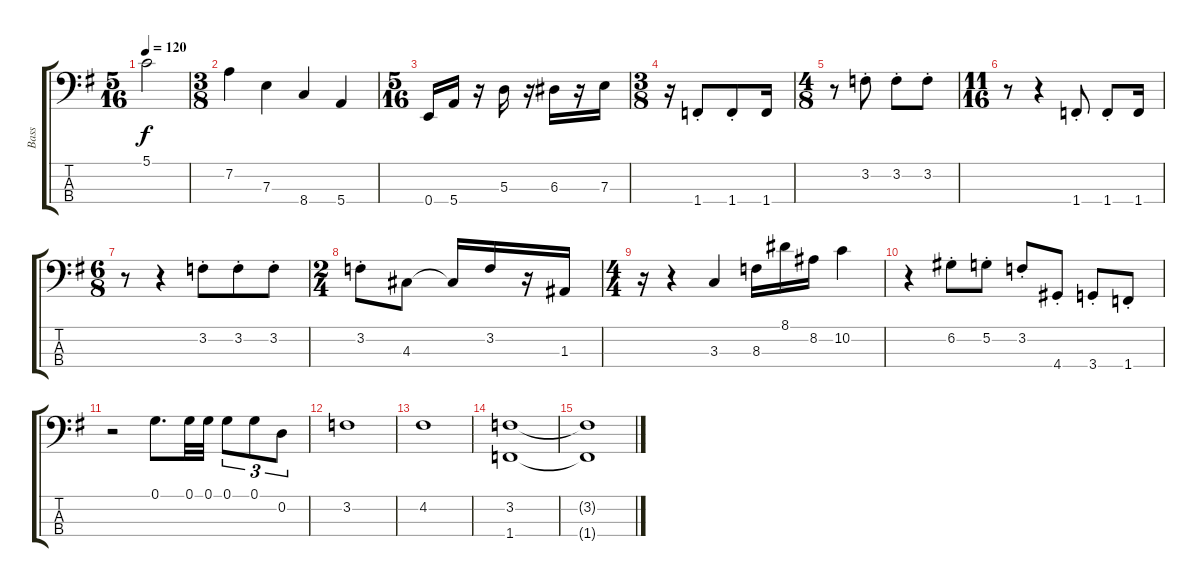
\track ("Bass" "Bass") {instrument electricbassfinger}
\staff {score tabs}
\tuning (G2 D2 A1 E1) {hide}
\ts (5 16)
\tempo 120
\clef f4
\ks g
5.1.2{dy f} |
\ts (3 8)
7.2.4 7.3.4 8.4.4 5.4.4 |
\ts (5 16)
0.4.16 5.4.16 r.16 5.3.16 r.16 6.3.16 r.16 7.3.16 |
\ts (3 8)
r.16 1.4{st}.8 1.4{st}.8 1.4.16 |
\ts (4 8)
r.8 3.2{st}.8 3.2{st}.8 3.2{st}.8 |
\ts (11 16)
r.8 r.4 1.4{st}.8 1.4{st}.8 1.4.16 |
\ts (6 8)
r.8 r.4 3.2{st}.8 3.2{st}.8 3.2{st}.8 |
\ts (2 4)
3.2{st}.8 4.3.8 4.3{t}.16 3.2.16 r.16 1.3.16 |
\ts (4 4)
r.16 r.4 3.3.4 8.3.16 8.1.16 8.2.16 10.2.4 |
r.4 6.2{st}.8 5.2{st}.8 3.2{st}.8 4.4{st}.8 3.4{st}.8 1.4{st}.8 |
r.2 0.1.8{d} 0.1.32 0.1.32 0.1.8{tu (3 2)} 0.1.8{tu (3 2)} 0.2.8{tu (3 2)} |
3.2.1 |
4.2.1 |
(3.2 1.4).1 |
(3.2{t} 1.4{t}).1
